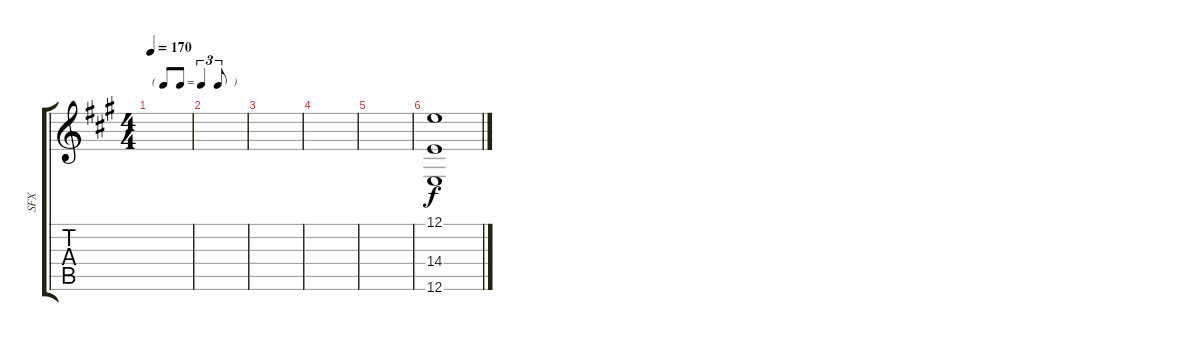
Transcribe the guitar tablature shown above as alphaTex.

\track ("SFX" "SFX") {instrument glockenspiel}
\staff {score tabs}
\tuning (E4 B3 G3 D3 A2 E2) {hide}
\ts (4 4)
\tf triplet8th
\tempo 170
\clef g2
\ks a
|
|
|
|
|
(12.1 14.4 12.6).1
